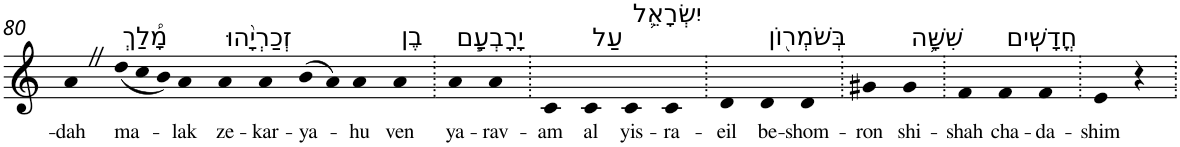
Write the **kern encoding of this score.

**kern	**text
*part1	*part1
*staff1	*staff1
*I"Piano	*
*I'Pno	*
!!LO:PB:g=z
*clefG2	*
*k[]	*
=80	=80
!	!LO:LY:b
4aZ	-dah
*Xtuplet	*
!LO:TX:a:t=מָ֠לַךְ	!
!	!LO:LY:b
(<12dd	ma-
12cc	.
12b)	.
!	!LO:LY:b
4a	-lak
!LO:TX:a:t=זְכַרְיָ֨הוּ	!
!	!LO:LY:b
4a	ze-
!	!LO:LY:b
4a	-kar-
!	!LO:LY:b
(>8b	-ya-
8a)	.
!	!LO:LY:b
4a	-hu
!LO:TX:a:t=בֶן	!
!	!LO:LY:b
4a	ven
=81.	=81.
!LO:TX:a:t=יָרָבְעָ֧ם	!
!	!LO:LY:b
4a	ya-
!	!LO:LY:b
4a	-rav-
=82.	=82.
!	!LO:LY:b
4c	-am
!LO:TX:a:t=עַל	!
!	!LO:LY:b
4c	al
!LO:TX:a:t=יִשְׂרָאֵ֛ל	!
!	!LO:LY:b
4c	yis-
!	!LO:LY:b
4c	-ra-
=83.	=83.
!	!LO:LY:b
4d	-eil
!LO:TX:a:t=בְּשֹׁמְר֖וֹן	!
!	!LO:LY:b
4d	be-
!	!LO:LY:b
4d	-shom-
=84.	=84.
!	!LO:LY:b
4g#X	-ron
!LO:TX:a:t=שִׁשָּׁ֥ה	!
!	!LO:LY:b
4g#	shi-
=85.	=85.
!	!LO:LY:b
4f	-shah
!LO:TX:a:t=חֳדָשִֽׁים	!
!	!LO:LY:b
4f	cha-
!	!LO:LY:b
4f	-da-
=86.	=86.
!	!LO:LY:b
4e	-shim
4r	.
=.	=.
*-	*-
